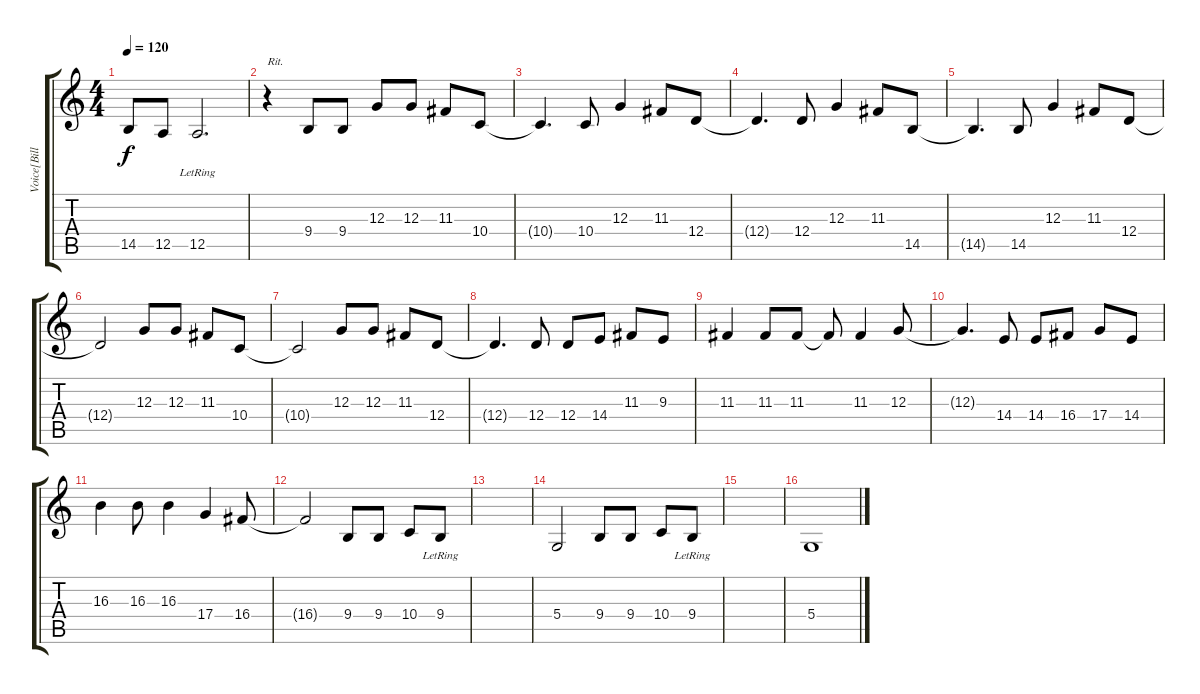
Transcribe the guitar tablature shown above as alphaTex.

\track ("Voice[Bill Kaulitz]" "Voice[Bill") {instrument violin}
\staff {score tabs}
\tuning (E4 B3 G3 D3 A2 E2) {hide}
\ts (4 4)
\tempo 120
\clef g2
\ks c
14.5{t}.8{dy f} 12.5.8 12.5{lr}.2{d} |
r.4{txt "Rit."} 9.4.8 9.4.8 12.3.8 12.3.8 11.3.8 10.4.8 |
10.4{t}.4{d} 10.4.8 12.3.4 11.3.8 12.4.8 |
12.4{t}.4{d} 12.4.8 12.3.4 11.3.8 14.5.8 |
14.5{t}.4{d} 14.5.8 12.3.4 11.3.8 12.4.8 |
12.4{t}.2 12.3.8 12.3.8 11.3.8 10.4.8 |
10.4{t}.2 12.3.8 12.3.8 11.3.8 12.4.8 |
12.4{t}.4{d} 12.4.8 12.4.8 14.4.8 11.3.8 9.3.8 |
11.3.4 11.3.8 11.3.8 11.3{t}.8 11.3.4 12.3.8 |
12.3{t}.4{d} 14.4.8 14.4.8 16.4.8 17.4.8 14.4.8 |
16.3.4 16.3.8 16.3.4 17.4.4 16.4.8 |
16.4{t}.2 9.4.8 9.4.8 10.4.8 9.4{lr}.8 |
|
5.4.2 9.4.8 9.4.8 10.4.8 9.4{lr}.8 |
|
5.4.1
